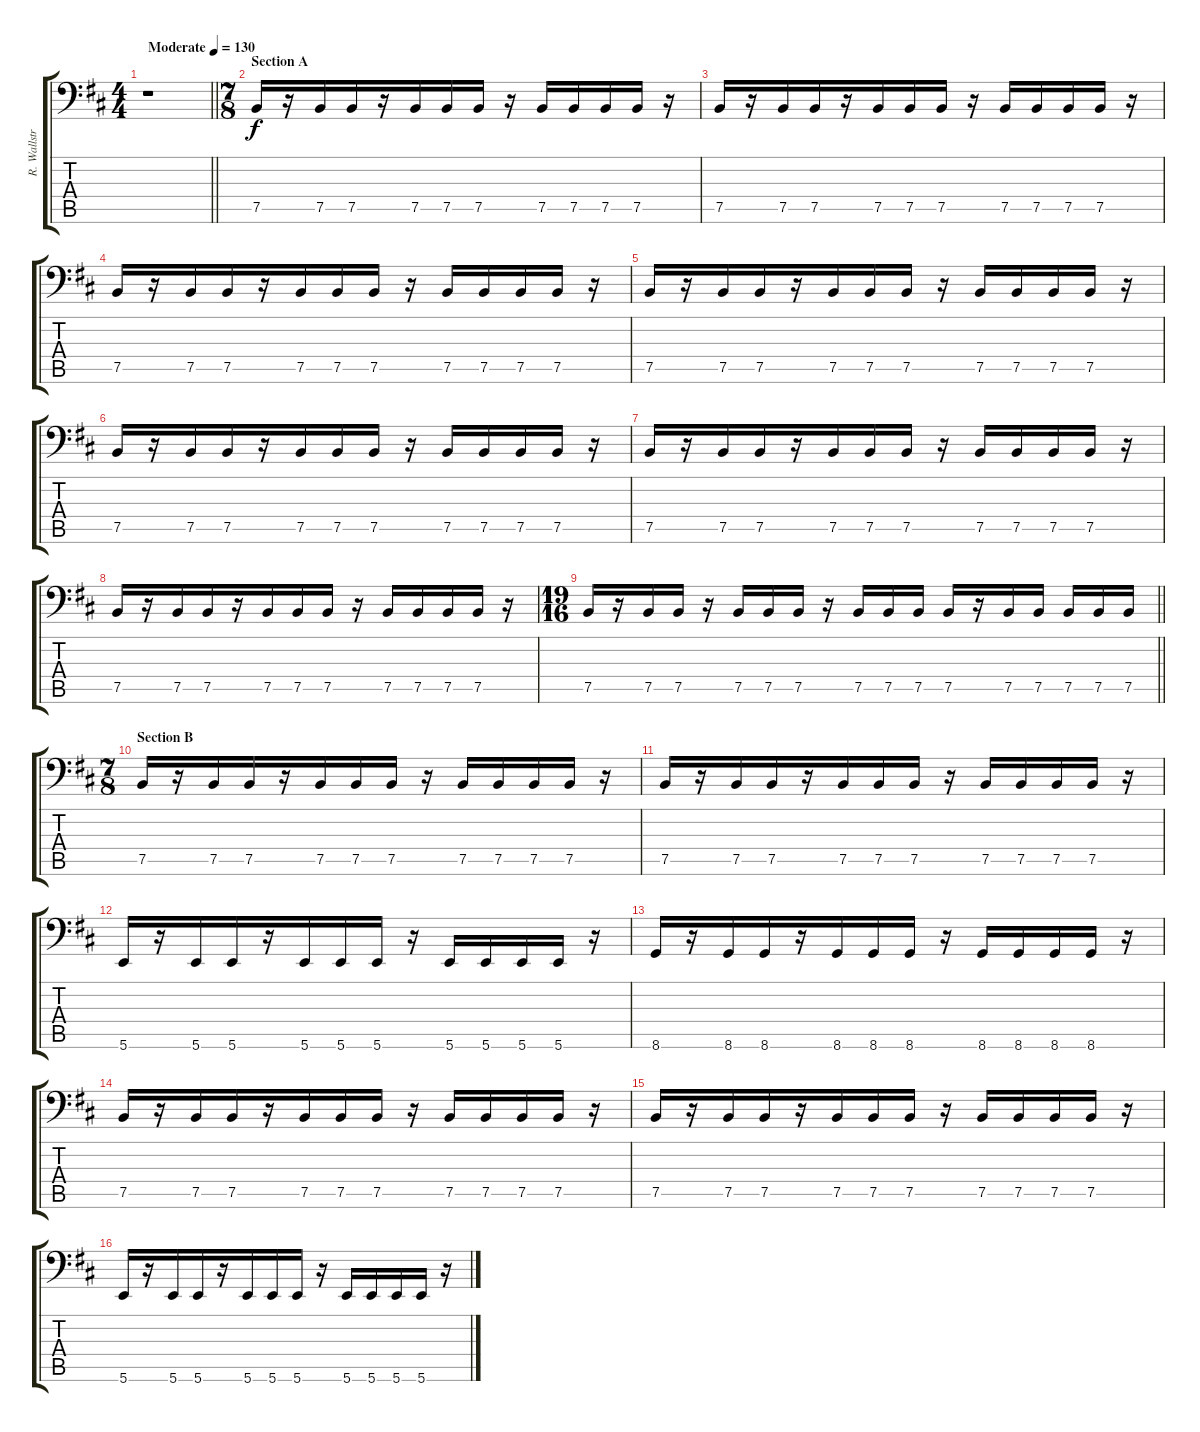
\track ("R. Wallström (Bass)" "R. Wallstr") {instrument electricbassfinger}
\staff {score tabs}
\tuning (C3 G2 D2 A1 E1 B0) {hide}
\ts (4 4)
\tempo (130 "Moderate")
\clef f4
\barLineRight lightlight
\ks bminor
r.1{dy f instrument electricbassfinger} |
\ts (7 8)
\section ("" "Section A")
7.5.16 r.16 7.5.16 7.5.16 r.16 7.5.16 7.5.16 7.5.16 r.16 7.5.16 7.5.16 7.5.16 7.5.16 r.16 |
7.5.16 r.16 7.5.16 7.5.16 r.16 7.5.16 7.5.16 7.5.16 r.16 7.5.16 7.5.16 7.5.16 7.5.16 r.16 |
7.5.16 r.16 7.5.16 7.5.16 r.16 7.5.16 7.5.16 7.5.16 r.16 7.5.16 7.5.16 7.5.16 7.5.16 r.16 |
7.5.16 r.16 7.5.16 7.5.16 r.16 7.5.16 7.5.16 7.5.16 r.16 7.5.16 7.5.16 7.5.16 7.5.16 r.16 |
7.5.16 r.16 7.5.16 7.5.16 r.16 7.5.16 7.5.16 7.5.16 r.16 7.5.16 7.5.16 7.5.16 7.5.16 r.16 |
7.5.16 r.16 7.5.16 7.5.16 r.16 7.5.16 7.5.16 7.5.16 r.16 7.5.16 7.5.16 7.5.16 7.5.16 r.16 |
7.5.16 r.16 7.5.16 7.5.16 r.16 7.5.16 7.5.16 7.5.16 r.16 7.5.16 7.5.16 7.5.16 7.5.16 r.16 |
\ts (19 16)
\barLineRight lightlight
7.5.16 r.16 7.5.16 7.5.16 r.16 7.5.16 7.5.16 7.5.16 r.16 7.5.16 7.5.16 7.5.16 7.5.16 r.16 7.5.16 7.5.16 7.5.16 7.5.16 7.5.16 |
\ts (7 8)
\section ("" "Section B")
7.5.16 r.16 7.5.16 7.5.16 r.16 7.5.16 7.5.16 7.5.16 r.16 7.5.16 7.5.16 7.5.16 7.5.16 r.16 |
7.5.16 r.16 7.5.16 7.5.16 r.16 7.5.16 7.5.16 7.5.16 r.16 7.5.16 7.5.16 7.5.16 7.5.16 r.16 |
5.6.16 r.16 5.6.16 5.6.16 r.16 5.6.16 5.6.16 5.6.16 r.16 5.6.16 5.6.16 5.6.16 5.6.16 r.16 |
8.6.16 r.16 8.6.16 8.6.16 r.16 8.6.16 8.6.16 8.6.16 r.16 8.6.16 8.6.16 8.6.16 8.6.16 r.16 |
7.5.16 r.16 7.5.16 7.5.16 r.16 7.5.16 7.5.16 7.5.16 r.16 7.5.16 7.5.16 7.5.16 7.5.16 r.16 |
7.5.16 r.16 7.5.16 7.5.16 r.16 7.5.16 7.5.16 7.5.16 r.16 7.5.16 7.5.16 7.5.16 7.5.16 r.16 |
5.6.16 r.16 5.6.16 5.6.16 r.16 5.6.16 5.6.16 5.6.16 r.16 5.6.16 5.6.16 5.6.16 5.6.16 r.16
